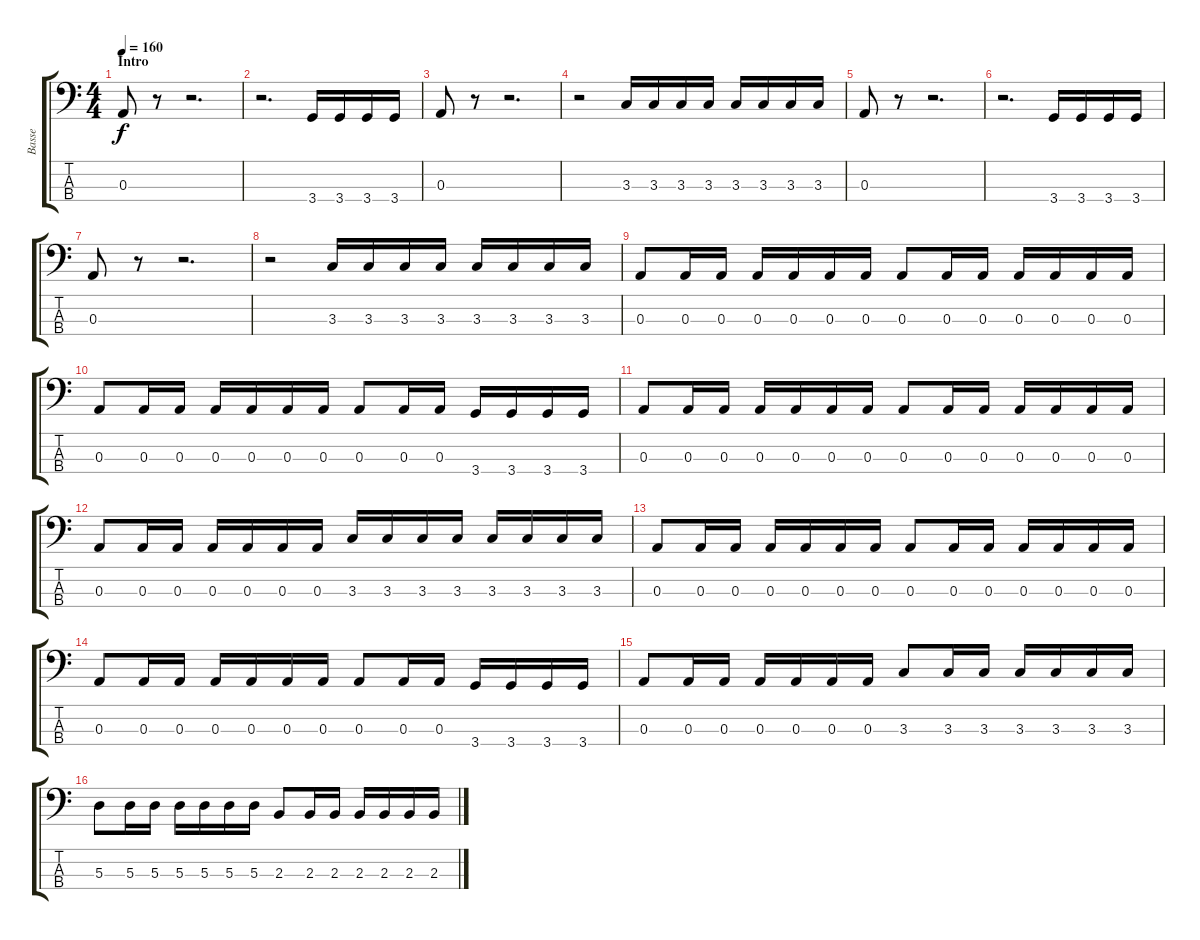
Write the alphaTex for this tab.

\track ("Basse" "Basse") {instrument electricbassfinger}
\staff {score tabs}
\tuning (G2 D2 A1 E1) {hide}
\ts (4 4)
\section ("" "Intro")
\tempo 160
\clef f4
\ks c
0.3.8{dy f instrument electricbassfinger} r.8 r.2{d} |
r.2{d} 3.4.16 3.4.16 3.4.16 3.4.16 |
0.3.8 r.8 r.2{d} |
r.2 3.3.16 3.3.16 3.3.16 3.3.16 3.3.16 3.3.16 3.3.16 3.3.16 |
0.3.8 r.8 r.2{d} |
r.2{d} 3.4.16 3.4.16 3.4.16 3.4.16 |
0.3.8 r.8 r.2{d} |
r.2 3.3.16 3.3.16 3.3.16 3.3.16 3.3.16 3.3.16 3.3.16 3.3.16 |
0.3.8 0.3.16 0.3.16 0.3.16 0.3.16 0.3.16 0.3.16 0.3.8 0.3.16 0.3.16 0.3.16 0.3.16 0.3.16 0.3.16 |
0.3.8 0.3.16 0.3.16 0.3.16 0.3.16 0.3.16 0.3.16 0.3.8 0.3.16 0.3.16 3.4.16 3.4.16 3.4.16 3.4.16 |
0.3.8 0.3.16 0.3.16 0.3.16 0.3.16 0.3.16 0.3.16 0.3.8 0.3.16 0.3.16 0.3.16 0.3.16 0.3.16 0.3.16 |
0.3.8 0.3.16 0.3.16 0.3.16 0.3.16 0.3.16 0.3.16 3.3.16 3.3.16 3.3.16 3.3.16 3.3.16 3.3.16 3.3.16 3.3.16 |
0.3.8 0.3.16 0.3.16 0.3.16 0.3.16 0.3.16 0.3.16 0.3.8 0.3.16 0.3.16 0.3.16 0.3.16 0.3.16 0.3.16 |
0.3.8 0.3.16 0.3.16 0.3.16 0.3.16 0.3.16 0.3.16 0.3.8 0.3.16 0.3.16 3.4.16 3.4.16 3.4.16 3.4.16 |
0.3.8 0.3.16 0.3.16 0.3.16 0.3.16 0.3.16 0.3.16 3.3.8 3.3.16 3.3.16 3.3.16 3.3.16 3.3.16 3.3.16 |
5.3.8 5.3.16 5.3.16 5.3.16 5.3.16 5.3.16 5.3.16 2.3.8 2.3.16 2.3.16 2.3.16 2.3.16 2.3.16 2.3.16
